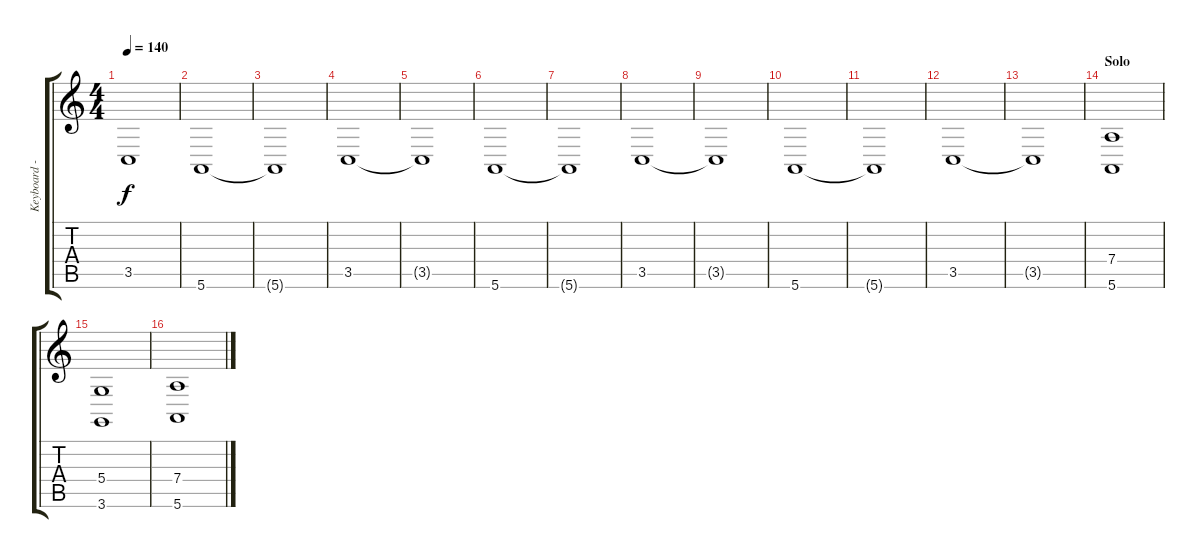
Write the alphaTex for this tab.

\track ("Keyboard - Choir Aah" "Keyboard -") {instrument choiraahs}
\staff {score tabs}
\tuning (E4 B3 G3 D3 A2 E2) {hide}
\ts (4 4)
\tempo 140
\clef g2
\ks c
3.5{t}.1{dy f} |
5.6.1 |
5.6{t}.1 |
3.5.1 |
3.5{t}.1 |
5.6.1 |
5.6{t}.1 |
3.5.1 |
3.5{t}.1 |
5.6.1 |
5.6{t}.1 |
3.5.1 |
3.5{t}.1 |
\section ("" "Solo")
(7.4 5.6).1 |
(5.4 3.6).1 |
(7.4 5.6).1
